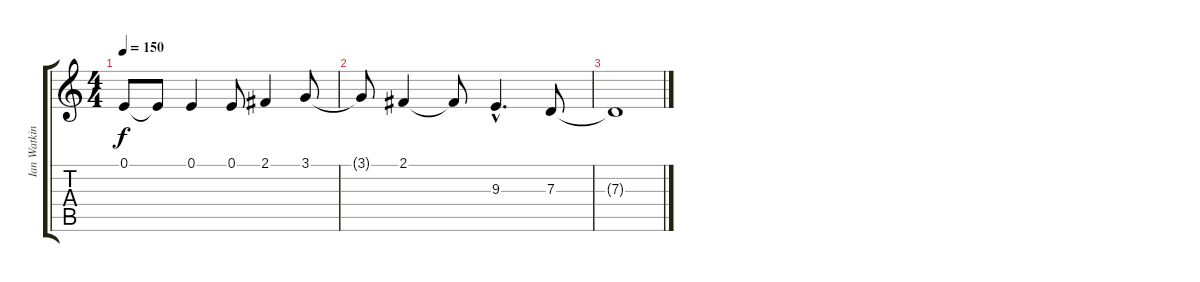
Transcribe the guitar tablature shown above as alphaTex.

\track ("Ian Watkins" "Ian Watkin") {instrument lead2sawtooth}
\staff {score tabs}
\tuning (E4 B3 G3 D3 A2 E2) {hide}
\ts (4 4)
\tempo 150
\clef g2
\ks c
0.1{t}.8{dy f} 0.1{t}.8 0.1.4 0.1.8 2.1.4 3.1.8 |
3.1{t}.8 2.1.4 2.1{t}.8 9.3{hac}.4{d} 7.3.8 |
7.3{t}.1
